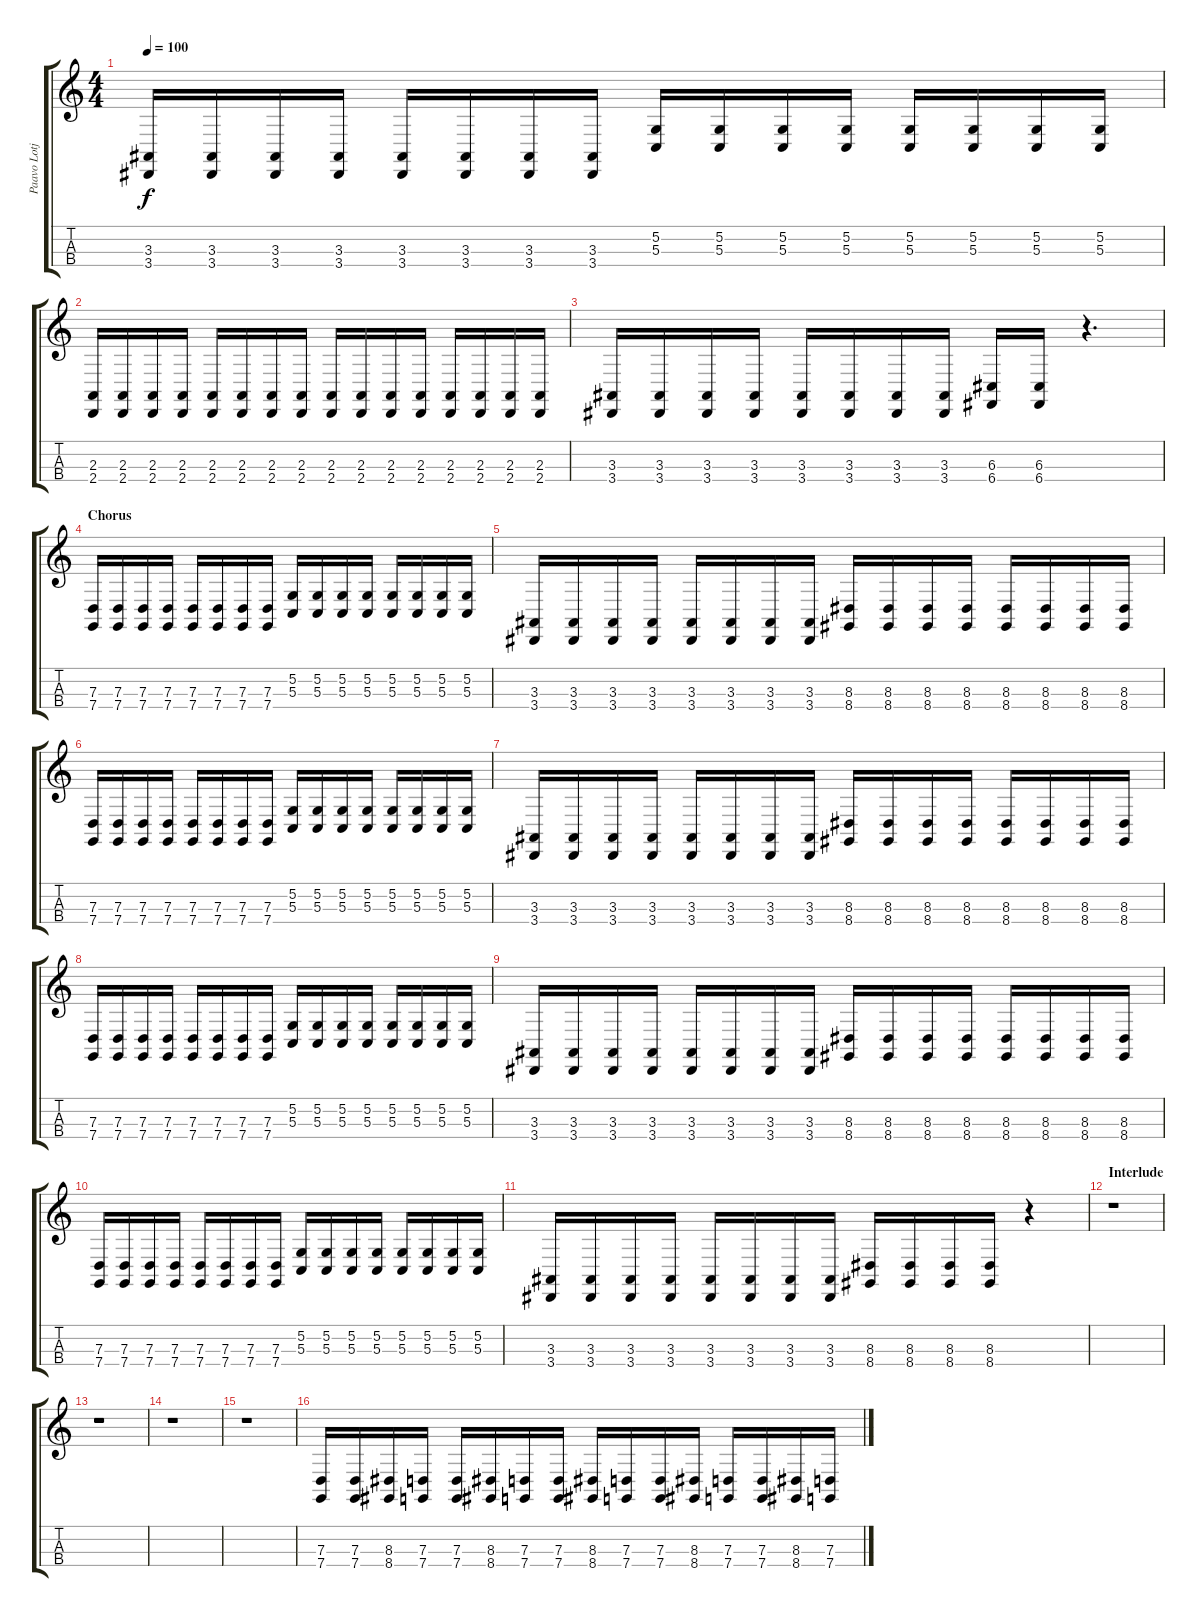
\track ("Paavo Lotjonen" "Paavo Lotj") {instrument cello}
\staff {score tabs}
\tuning (G3 D3 G2 C2) {hide}
\ts (4 4)
\tempo 100
\clef g2
\ks c
(3.3 3.4).16{dy f} (3.3 3.4).16 (3.3 3.4).16 (3.3 3.4).16 (3.3 3.4).16 (3.3 3.4).16 (3.3 3.4).16 (3.3 3.4).16 (5.2 5.3).16 (5.2 5.3).16 (5.2 5.3).16 (5.2 5.3).16 (5.2 5.3).16 (5.2 5.3).16 (5.2 5.3).16 (5.2 5.3).16 |
(2.3 2.4).16 (2.3 2.4).16 (2.3 2.4).16 (2.3 2.4).16 (2.3 2.4).16 (2.3 2.4).16 (2.3 2.4).16 (2.3 2.4).16 (2.3 2.4).16 (2.3 2.4).16 (2.3 2.4).16 (2.3 2.4).16 (2.3 2.4).16 (2.3 2.4).16 (2.3 2.4).16 (2.3 2.4).16 |
(3.3 3.4).16 (3.3 3.4).16 (3.3 3.4).16 (3.3 3.4).16 (3.3 3.4).16 (3.3 3.4).16 (3.3 3.4).16 (3.3 3.4).16 (6.3 6.4).16 (6.3 6.4).16 r.4{d} |
\section ("" "Chorus")
(7.3 7.4).16 (7.3 7.4).16 (7.3 7.4).16 (7.3 7.4).16 (7.3 7.4).16 (7.3 7.4).16 (7.3 7.4).16 (7.3 7.4).16 (5.2 5.3).16 (5.2 5.3).16 (5.2 5.3).16 (5.2 5.3).16 (5.2 5.3).16 (5.2 5.3).16 (5.2 5.3).16 (5.2 5.3).16 |
(3.3 3.4).16 (3.3 3.4).16 (3.3 3.4).16 (3.3 3.4).16 (3.3 3.4).16 (3.3 3.4).16 (3.3 3.4).16 (3.3 3.4).16 (8.3 8.4).16 (8.3 8.4).16 (8.3 8.4).16 (8.3 8.4).16 (8.3 8.4).16 (8.3 8.4).16 (8.3 8.4).16 (8.3 8.4).16 |
(7.3 7.4).16 (7.3 7.4).16 (7.3 7.4).16 (7.3 7.4).16 (7.3 7.4).16 (7.3 7.4).16 (7.3 7.4).16 (7.3 7.4).16 (5.2 5.3).16 (5.2 5.3).16 (5.2 5.3).16 (5.2 5.3).16 (5.2 5.3).16 (5.2 5.3).16 (5.2 5.3).16 (5.2 5.3).16 |
(3.3 3.4).16 (3.3 3.4).16 (3.3 3.4).16 (3.3 3.4).16 (3.3 3.4).16 (3.3 3.4).16 (3.3 3.4).16 (3.3 3.4).16 (8.3 8.4).16 (8.3 8.4).16 (8.3 8.4).16 (8.3 8.4).16 (8.3 8.4).16 (8.3 8.4).16 (8.3 8.4).16 (8.3 8.4).16 |
(7.3 7.4).16 (7.3 7.4).16 (7.3 7.4).16 (7.3 7.4).16 (7.3 7.4).16 (7.3 7.4).16 (7.3 7.4).16 (7.3 7.4).16 (5.2 5.3).16 (5.2 5.3).16 (5.2 5.3).16 (5.2 5.3).16 (5.2 5.3).16 (5.2 5.3).16 (5.2 5.3).16 (5.2 5.3).16 |
(3.3 3.4).16 (3.3 3.4).16 (3.3 3.4).16 (3.3 3.4).16 (3.3 3.4).16 (3.3 3.4).16 (3.3 3.4).16 (3.3 3.4).16 (8.3 8.4).16 (8.3 8.4).16 (8.3 8.4).16 (8.3 8.4).16 (8.3 8.4).16 (8.3 8.4).16 (8.3 8.4).16 (8.3 8.4).16 |
(7.3 7.4).16 (7.3 7.4).16 (7.3 7.4).16 (7.3 7.4).16 (7.3 7.4).16 (7.3 7.4).16 (7.3 7.4).16 (7.3 7.4).16 (5.2 5.3).16 (5.2 5.3).16 (5.2 5.3).16 (5.2 5.3).16 (5.2 5.3).16 (5.2 5.3).16 (5.2 5.3).16 (5.2 5.3).16 |
(3.3 3.4).16 (3.3 3.4).16 (3.3 3.4).16 (3.3 3.4).16 (3.3 3.4).16 (3.3 3.4).16 (3.3 3.4).16 (3.3 3.4).16 (8.3 8.4).16 (8.3 8.4).16 (8.3 8.4).16 (8.3 8.4).16 r.4 |
\section ("" "Interlude")
r.1 |
r.1 |
r.1 |
r.1 |
(7.3 7.4).16 (7.3 7.4).16 (8.3 8.4).16 (7.3 7.4).16 (7.3 7.4).16 (8.3 8.4).16 (7.3 7.4).16 (7.3 7.4).16 (8.3 8.4).16 (7.3 7.4).16 (7.3 7.4).16 (8.3 8.4).16 (7.3 7.4).16 (7.3 7.4).16 (8.3 8.4).16 (7.3 7.4).16
